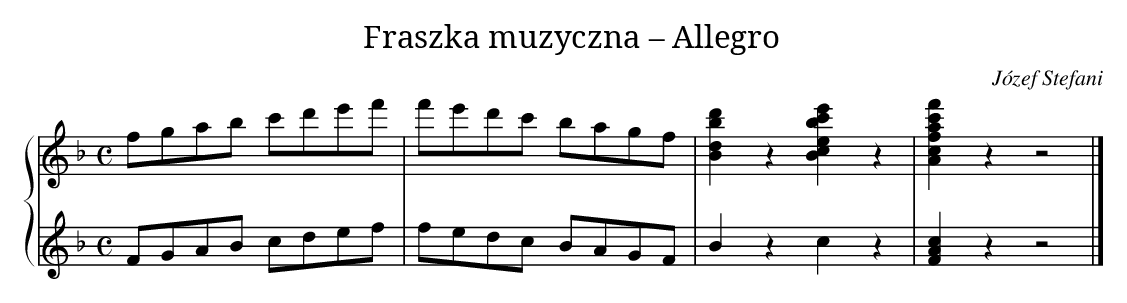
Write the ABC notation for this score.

X:1
T: Fraszka muzyczna – Allegro
C: Józef Stefani
L: 1/8
M: C
%%staves {1 2}
V: 1 clef=treble
V: 2 clef=treble
K: F
[V:1] fgab c'd'e'f' |
[V:2] FGAB cdef |
[V:1] f'e'd'c' bagf |
[V:2] fedc BAGF |
[V:1] [d'2b2d2B2]z2[e'2c'2b2e2c2B2]z2 |
[V:2] B2z2c2z2 |
[V:1] [f'2c'2a2f2c2A2]z2z4 |]
[V:2] [c2A2F2]z2z4 |]
